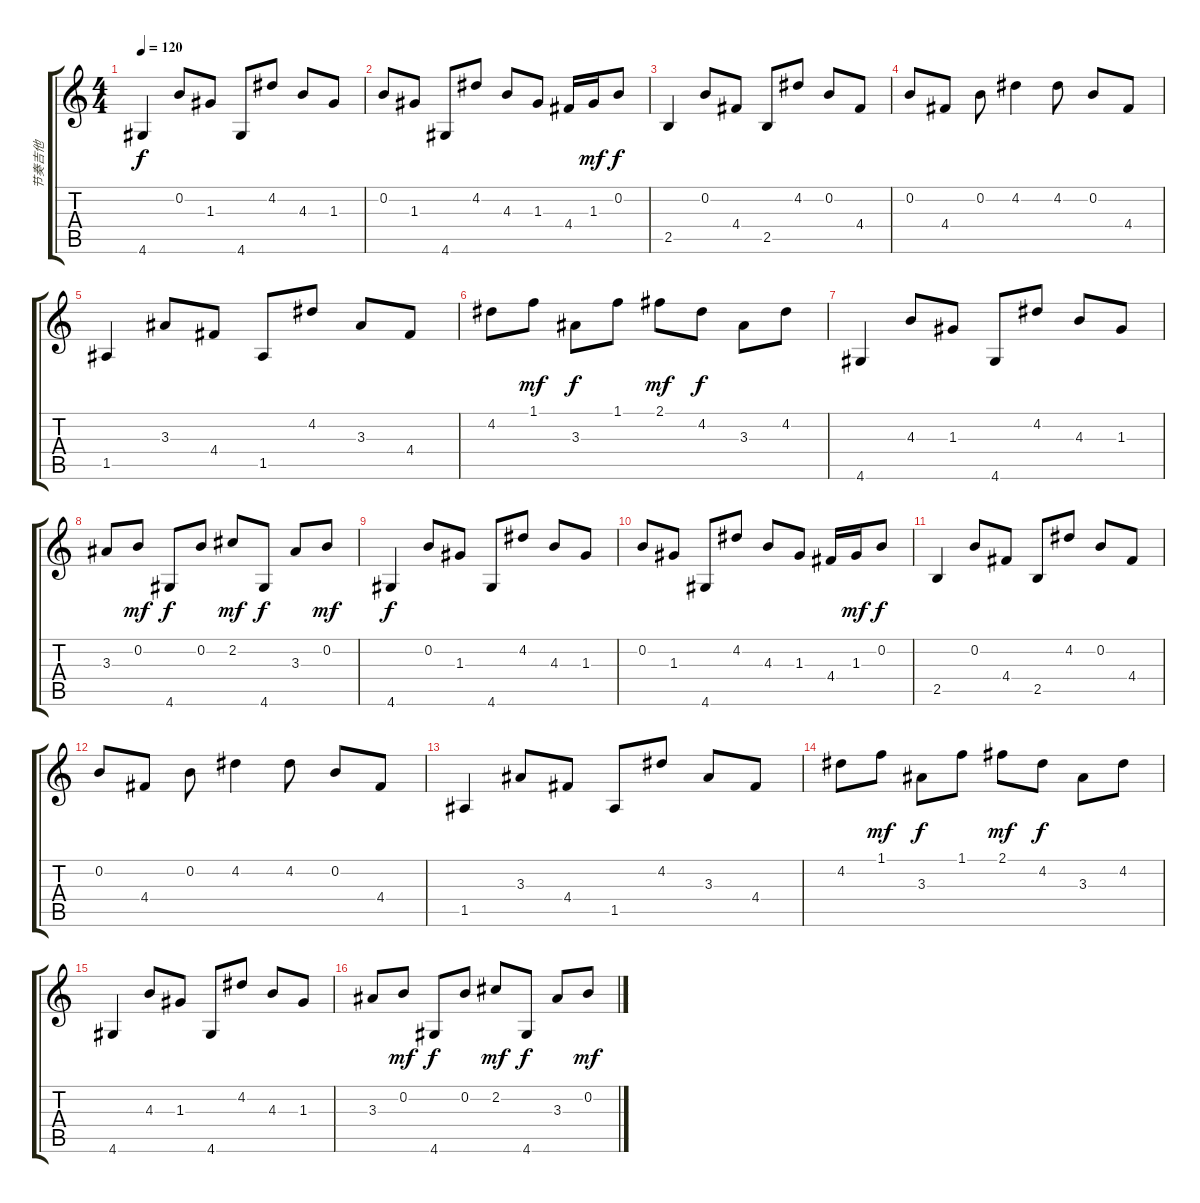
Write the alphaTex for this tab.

\track ("节奏吉他" "节奏吉他") {instrument acousticguitarsteel}
\staff {score tabs}
\tuning (E4 B3 G3 D3 A2 E2) {hide}
\ts (4 4)
\tempo 120
\clef g2
\ks c
4.6.4{dy f} 0.2.8 1.3.8 4.6.8 4.2.8 4.3.8 1.3.8 |
0.2.8 1.3.8 4.6.8 4.2.8 4.3.8 1.3.8 4.4.16 1.3.16{dy mf} 0.2.8{dy f} |
2.5.4 0.2.8 4.4.8 2.5.8 4.2.8 0.2.8 4.4.8 |
0.2.8 4.4.8 0.2.8 4.2.4 4.2.8 0.2.8 4.4.8 |
1.5.4 3.3.8 4.4.8 1.5.8 4.2.8 3.3.8 4.4.8 |
4.2.8 1.1.8{dy mf} 3.3.8{dy f} 1.1.8 2.1.8{dy mf} 4.2.8{dy f} 3.3.8 4.2.8 |
4.6.4 4.3.8 1.3.8 4.6.8 4.2.8 4.3.8 1.3.8 |
3.3.8 0.2.8{dy mf} 4.6.8{dy f} 0.2.8 2.2.8{dy mf} 4.6.8{dy f} 3.3.8 0.2.8{dy mf} |
4.6.4{dy f} 0.2.8 1.3.8 4.6.8 4.2.8 4.3.8 1.3.8 |
0.2.8 1.3.8 4.6.8 4.2.8 4.3.8 1.3.8 4.4.16 1.3.16{dy mf} 0.2.8{dy f} |
2.5.4 0.2.8 4.4.8 2.5.8 4.2.8 0.2.8 4.4.8 |
0.2.8 4.4.8 0.2.8 4.2.4 4.2.8 0.2.8 4.4.8 |
1.5.4 3.3.8 4.4.8 1.5.8 4.2.8 3.3.8 4.4.8 |
4.2.8 1.1.8{dy mf} 3.3.8{dy f} 1.1.8 2.1.8{dy mf} 4.2.8{dy f} 3.3.8 4.2.8 |
4.6.4 4.3.8 1.3.8 4.6.8 4.2.8 4.3.8 1.3.8 |
3.3.8 0.2.8{dy mf} 4.6.8{dy f} 0.2.8 2.2.8{dy mf} 4.6.8{dy f} 3.3.8 0.2.8{dy mf}
